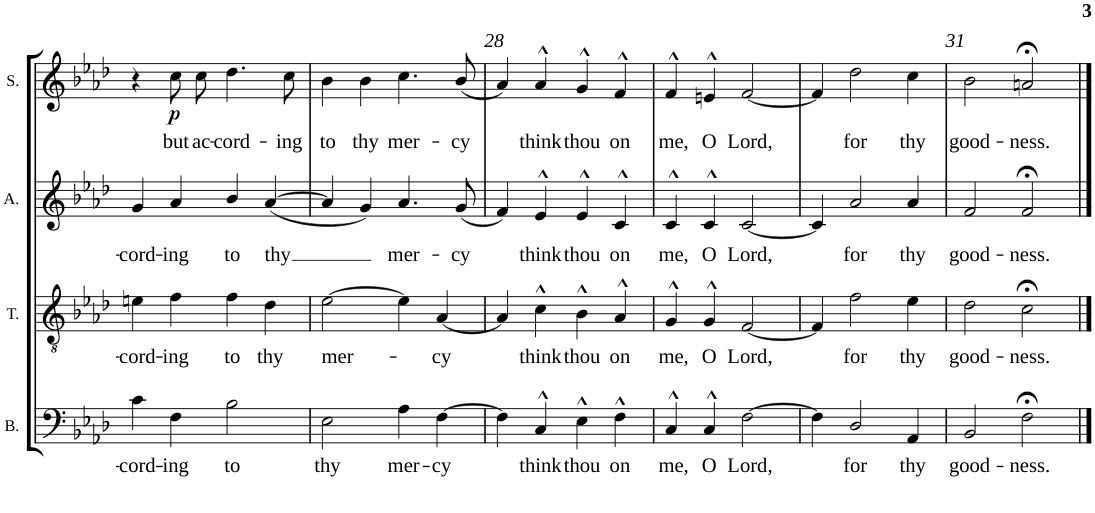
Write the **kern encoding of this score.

**kern	**text	**kern	**text	**kern	**text	**kern	**text	**dynam
*part4	*part4	*part3	*part3	*part2	*part2	*part1	*part1	*part1
*staff4	*staff4	*staff3	*staff3	*staff2	*staff2	*staff1	*staff1	*staff1
*I"Bass	*	*I"Tenor	*	*I"Alto	*	*I"Soprano	*	*
*I'B.	*	*I'T.	*	*I'A.	*	*I'S.	*	*
!!LO:PB:g=z
*clefF4	*	*clefGv2	*	*clefG2	*	*clefG2	*	*
*k[b-e-a-d-]	*	*k[b-e-a-d-]	*	*k[b-e-a-d-]	*	*k[b-e-a-d-]	*	*
*M4/4	*	*M4/4	*	*M4/4	*	*M4/4	*	*
=26	=26	=26	=26	=26	=26	=26	=26	=26
!	!LO:LY:b	!	!LO:LY:b	!	!LO:LY:b	!	!	!
4c\	-cord-	4en\	-cord-	4g/	-cord-	4r	.	.
!	!LO:LY:b	!	!LO:LY:b	!	!LO:LY:b	!	!LO:LY:b	!LO:DY:b
4F\	-ing	4f\	-ing	4a-/	-ing	8cc\L	but	p
!	!	!	!	!	!	!	!LO:LY:b	!
.	.	.	.	.	.	8cc\J	ac-	.
!	!LO:LY:b	!	!LO:LY:b	!	!LO:LY:b	!	!LO:LY:b	!
2B-\	to	4f\	to	4b-/	to	4.dd-\	-cord-	.
!	!	!	!LO:LY:b	!	!LO:LY:b	!	!	!
.	.	4d-\	thy	(<[>4a-/	thy	.	.	.
!	!	!	!	!	!	!	!LO:LY:b	!
.	.	.	.	.	.	8cc\	-ing	.
=27	=27	=27	=27	=27	=27	=27	=27	=27
!	!LO:LY:b	!	!LO:LY:b	!	!	!	!LO:LY:b	!
2E-\	thy	[2e-\	mer-	4a-/]	.	4b-\	to	.
!	!	!	!	!	!	!	!LO:LY:b	!
.	.	.	.	4g/)	.	4b-\	thy	.
!	!LO:LY:b	!	!	!	!LO:LY:b	!	!LO:LY:b	!
4A-\	mer-	4e-\]	.	4.a-/	mer-	4.cc\	mer-	.
!	!LO:LY:b	!	!LO:LY:b	!	!	!	!	!
[4F\	-cy	[4A-/	-cy	.	.	.	.	.
!	!	!	!	!	!LO:LY:b	!	!LO:LY:b	!
.	.	.	.	(<8g/	-cy	(<8b-/	-cy	.
=28	=28	=28	=28	=28	=28	=28	=28	=28
4F\]	.	4A-/]	.	4f/)	.	4a-/)	.	.
!	!LO:LY:b	!	!LO:LY:b	!	!LO:LY:b	!	!LO:LY:b	!
4C^^/	think	4c^^\	think	4e-^^/	think	4a-^^/	think	.
!	!LO:LY:b	!	!LO:LY:b	!	!LO:LY:b	!	!LO:LY:b	!
4E-^^\	thou	4B-^^\	thou	4e-^^/	thou	4g^^/	thou	.
!	!LO:LY:b	!	!LO:LY:b	!	!LO:LY:b	!	!LO:LY:b	!
4F^^\	on	4A-^^/	on	4c^^/	on	4f^^/	on	.
=29	=29	=29	=29	=29	=29	=29	=29	=29
!	!LO:LY:b	!	!LO:LY:b	!	!LO:LY:b	!	!LO:LY:b	!
4C^^/	me,	4G^^/	me,	4c^^/	me,	4f^^/	me,	.
!	!LO:LY:b	!	!LO:LY:b	!	!LO:LY:b	!	!LO:LY:b	!
4C^^/	O	4G^^/	O	4c^^/	O	4en^^/	O	.
!	!LO:LY:b	!	!LO:LY:b	!	!LO:LY:b	!	!LO:LY:b	!
[2F\	Lord,	[2F/	Lord,	[2c/	Lord,	[2f/	Lord,	.
=30	=30	=30	=30	=30	=30	=30	=30	=30
4F\]	.	4F/]	.	4c/]	.	4f/]	.	.
!	!LO:LY:b	!	!LO:LY:b	!	!LO:LY:b	!	!LO:LY:b	!
2D-/	for	2f\	for	2a-/	for	2dd-\	for	.
!	!LO:LY:b	!	!LO:LY:b	!	!LO:LY:b	!	!LO:LY:b	!
4AA-/	thy	4e-\	thy	4a-/	thy	4cc\	thy	.
=31	=31	=31	=31	=31	=31	=31	=31	=31
!	!LO:LY:b	!	!LO:LY:b	!	!LO:LY:b	!	!LO:LY:b	!
2BB-/	good-	2d-\	good-	2f/	good-	2b-\	good-	.
!	!LO:LY:b	!	!LO:LY:b	!	!LO:LY:b	!	!LO:LY:b	!
2F;<\	-ness.	2c;<\	-ness.	2f;</	-ness.	2an;</	-ness.	.
==	==	==	==	==	==	==	==	==
*-	*-	*-	*-	*-	*-	*-	*-	*-
